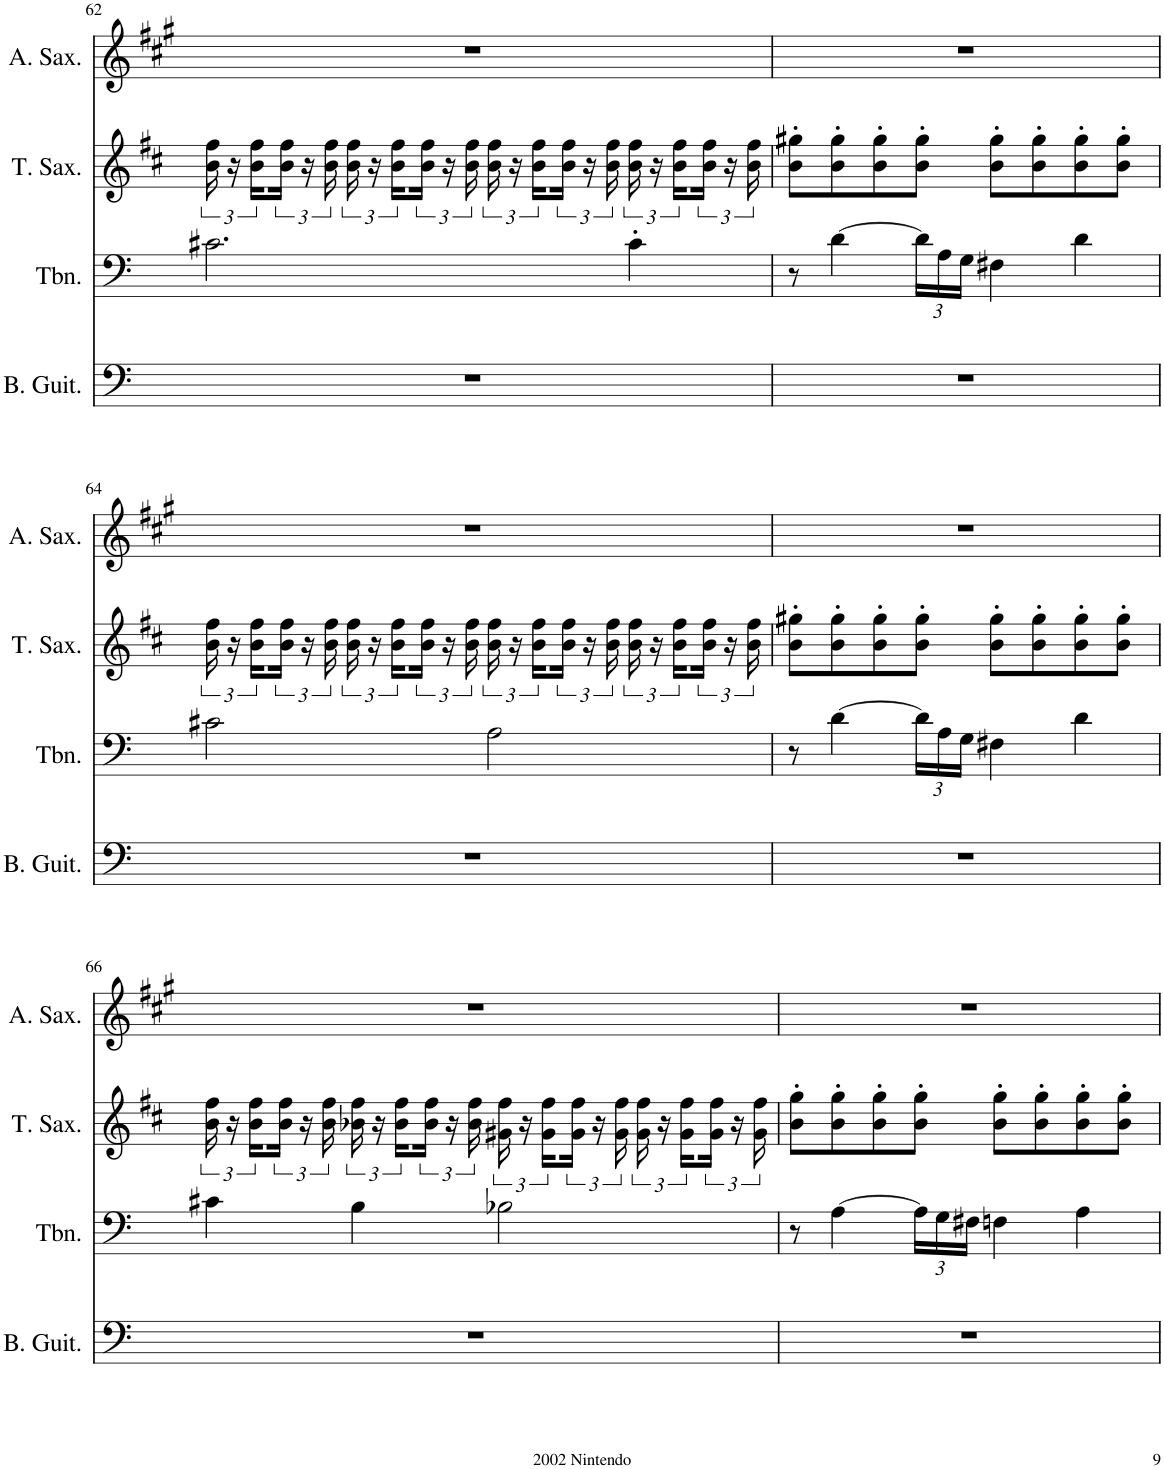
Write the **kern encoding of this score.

**kern	**kern	**kern	**kern
*part4	*part3	*part2	*part1
*staff4	*staff3	*staff2	*staff1
*I"Bass Guitar	*I"Trombone	*I"Tenor Saxophone	*I"Alto Saxophone
*I'B. Guit.	*I'Tbn.	*I'T. Sax.	*I'A. Sax.
!!LO:PB:g=z
*clefF4	*clefF4	*clefG2	*clefG2
*Trd7c12	*	*Trd8c14	*Trd5c9
*k[]	*k[]	*k[f#c#]	*k[f#c#g#]
*M4/4	*M4/4	*M4/4	*M4/4
=62	=62	=62	=62
1r	2.c#X\	24b\ 24ff#\	1r
.	.	24r	.
.	.	24b\ 24ff#\LL	.
.	.	24b\ 24ff#\JJ	.
.	.	24r	.
.	.	24b\ 24ff#\	.
.	.	24b\ 24ff#\	.
.	.	24r	.
.	.	24b\ 24ff#\LL	.
.	.	24b\ 24ff#\JJ	.
.	.	24r	.
.	.	24b\ 24ff#\	.
.	.	24b\ 24ff#\	.
.	.	24r	.
.	.	24b\ 24ff#\LL	.
.	.	24b\ 24ff#\JJ	.
.	.	24r	.
.	.	24b\ 24ff#\	.
.	4c#'\	24b\ 24ff#\	.
.	.	24r	.
.	.	24b\ 24ff#\LL	.
.	.	24b\ 24ff#\JJ	.
.	.	24r	.
.	.	24b\ 24ff#\	.
=63	=63	=63	=63
1r	8r	8b\' 8gg#X\'L	1r
.	[4d\	8b\' 8gg#\'	.
.	.	8b\' 8gg#\'	.
*	*Xbrackettup	*	*
.	24d\LL]	8b\' 8gg#\'J	.
.	24A\	.	.
.	24G\JJ	.	.
.	4F#X\	8b\' 8gg#\'L	.
.	.	8b\' 8gg#\'	.
.	4d\	8b\' 8gg#\'	.
.	.	8b\' 8gg#\'J	.
!!LO:LB:g=z
=64	=64	=64	=64
1r	2c#X\	24b\ 24ff#\	1r
.	.	24r	.
.	.	24b\ 24ff#\LL	.
.	.	24b\ 24ff#\JJ	.
.	.	24r	.
.	.	24b\ 24ff#\	.
.	.	24b\ 24ff#\	.
.	.	24r	.
.	.	24b\ 24ff#\LL	.
.	.	24b\ 24ff#\JJ	.
.	.	24r	.
.	.	24b\ 24ff#\	.
.	2A\	24b\ 24ff#\	.
.	.	24r	.
.	.	24b\ 24ff#\LL	.
.	.	24b\ 24ff#\JJ	.
.	.	24r	.
.	.	24b\ 24ff#\	.
.	.	24b\ 24ff#\	.
.	.	24r	.
.	.	24b\ 24ff#\LL	.
.	.	24b\ 24ff#\JJ	.
.	.	24r	.
.	.	24b\ 24ff#\	.
=65	=65	=65	=65
1r	8r	8b\' 8gg#X\'L	1r
.	[4d\	8b\' 8gg#\'	.
.	.	8b\' 8gg#\'	.
.	24d\LL]	8b\' 8gg#\'J	.
.	24A\	.	.
.	24G\JJ	.	.
.	4F#X\	8b\' 8gg#\'L	.
.	.	8b\' 8gg#\'	.
.	4d\	8b\' 8gg#\'	.
.	.	8b\' 8gg#\'J	.
!!LO:LB:g=z
=66	=66	=66	=66
1r	4c#X\	24b\ 24ff#\	1r
.	.	24r	.
.	.	24b\ 24ff#\LL	.
.	.	24b\ 24ff#\JJ	.
.	.	24r	.
.	.	24b\ 24ff#\	.
.	4B\	24b-X\ 24ff#\	.
.	.	24r	.
.	.	24b-\ 24ff#\LL	.
.	.	24b-\ 24ff#\JJ	.
.	.	24r	.
.	.	24b-\ 24ff#\	.
.	2B-X\	24g#X\ 24ff#\	.
.	.	24r	.
.	.	24g#\ 24ff#\LL	.
.	.	24g#\ 24ff#\JJ	.
.	.	24r	.
.	.	24g#\ 24ff#\	.
.	.	24g#\ 24ff#\	.
.	.	24r	.
.	.	24g#\ 24ff#\LL	.
.	.	24g#\ 24ff#\JJ	.
.	.	24r	.
.	.	24g#\ 24ff#\	.
=67	=67	=67	=67
1r	8r	8b\' 8gg\'L	1r
.	[4A\	8b\' 8gg\'	.
.	.	8b\' 8gg\'	.
.	24A\LL]	8b\' 8gg\'J	.
.	24G\	.	.
.	24F#X\JJ	.	.
.	4Fn\	8b\' 8gg\'L	.
.	.	8b\' 8gg\'	.
.	4A\	8b\' 8gg\'	.
.	.	8b\' 8gg\'J	.
=	=	=	=
*-	*-	*-	*-
